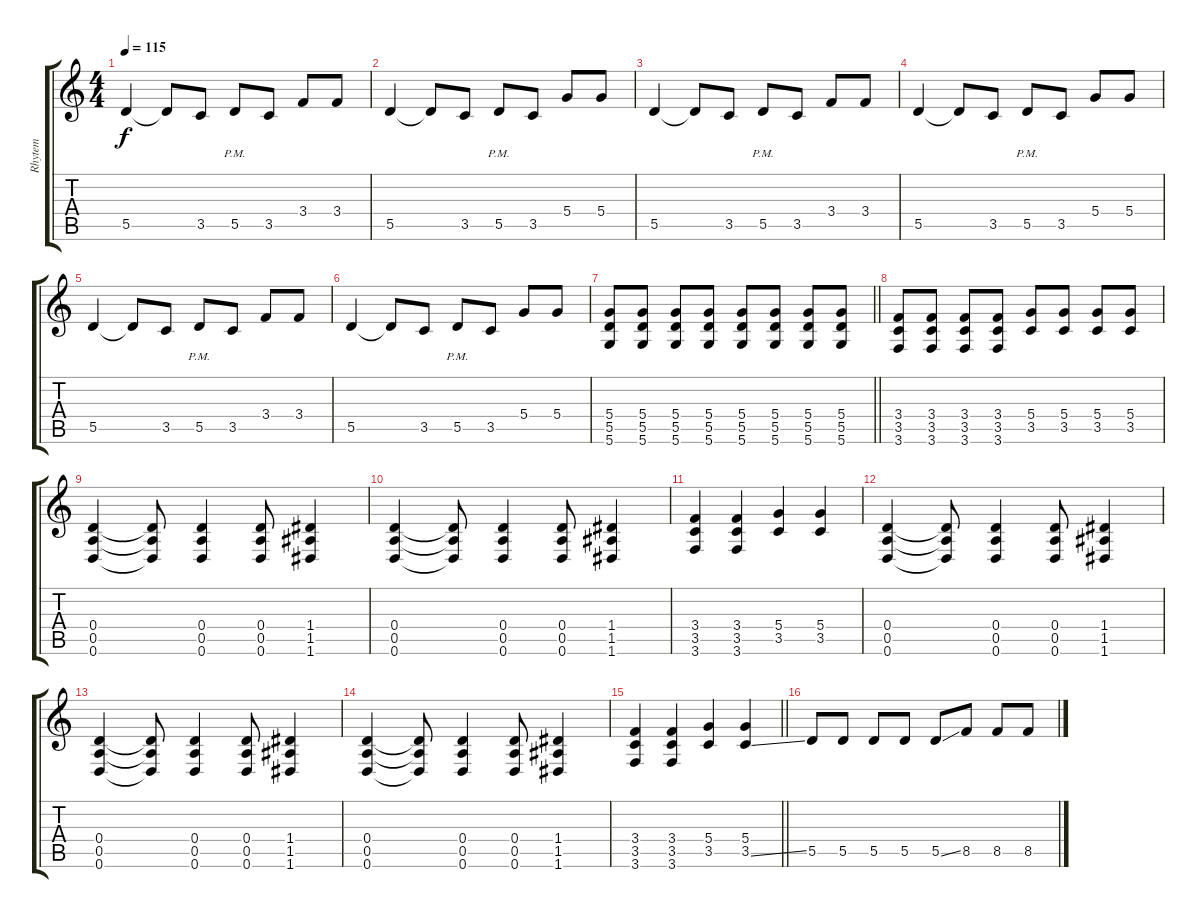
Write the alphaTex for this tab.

\track ("Rhytem" "Rhytem") {instrument distortionguitar}
\staff {score tabs}
\tuning (E4 B3 G3 D3 A2 D2) {hide}
\ts (4 4)
\tempo 115
\clef g2
\ks c
5.5.4{dy f} 5.5{t}.8 3.5.8 5.5{pm}.8 3.5.8 3.4.8 3.4.8 |
5.5.4 5.5{t}.8 3.5.8 5.5{pm}.8 3.5.8 5.4.8 5.4.8 |
5.5.4 5.5{t}.8 3.5.8 5.5{pm}.8 3.5.8 3.4.8 3.4.8 |
5.5.4 5.5{t}.8 3.5.8 5.5{pm}.8 3.5.8 5.4.8 5.4.8 |
5.5.4 5.5{t}.8 3.5.8 5.5{pm}.8 3.5.8 3.4.8 3.4.8 |
5.5.4 5.5{t}.8 3.5.8 5.5{pm}.8 3.5.8 5.4.8 5.4.8 |
\barLineRight lightlight
(5.4 5.5 5.6).8 (5.4 5.5 5.6).8 (5.4 5.5 5.6).8 (5.4 5.5 5.6).8 (5.4 5.5 5.6).8 (5.4 5.5 5.6).8 (5.4 5.5 5.6).8 (5.4 5.5 5.6).8 |
\section ("" "")
(3.4 3.5 3.6).8 (3.4 3.5 3.6).8 (3.4 3.5 3.6).8 (3.4 3.5 3.6).8 (5.4 3.5).8 (5.4 3.5).8 (5.4 3.5).8 (5.4 3.5).8 |
(0.4 0.5 0.6).4 (0.4{t} 0.5{t} 0.6{t}).8 (0.4 0.5 0.6).4 (0.4 0.5 0.6).8 (1.4 1.5 1.6).4 |
(0.4 0.5 0.6).4 (0.4{t} 0.5{t} 0.6{t}).8 (0.4 0.5 0.6).4 (0.4 0.5 0.6).8 (1.4 1.5 1.6).4 |
(3.4 3.5 3.6).4 (3.4 3.5 3.6).4 (5.4 3.5).4 (5.4 3.5).4 |
(0.4 0.5 0.6).4 (0.4{t} 0.5{t} 0.6{t}).8 (0.4 0.5 0.6).4 (0.4 0.5 0.6).8 (1.4 1.5 1.6).4 |
(0.4 0.5 0.6).4 (0.4{t} 0.5{t} 0.6{t}).8 (0.4 0.5 0.6).4 (0.4 0.5 0.6).8 (1.4 1.5 1.6).4 |
(0.4 0.5 0.6).4 (0.4{t} 0.5{t} 0.6{t}).8 (0.4 0.5 0.6).4 (0.4 0.5 0.6).8 (1.4 1.5 1.6).4 |
\barLineRight lightlight
(3.4 3.5 3.6).4 (3.4 3.5 3.6).4 (5.4 3.5).4 (5.4 3.5{ss}).4 |
\section ("" "")
5.5.8 5.5.8 5.5.8 5.5.8 5.5{ss}.8 8.5.8 8.5.8 8.5{ss}.8
